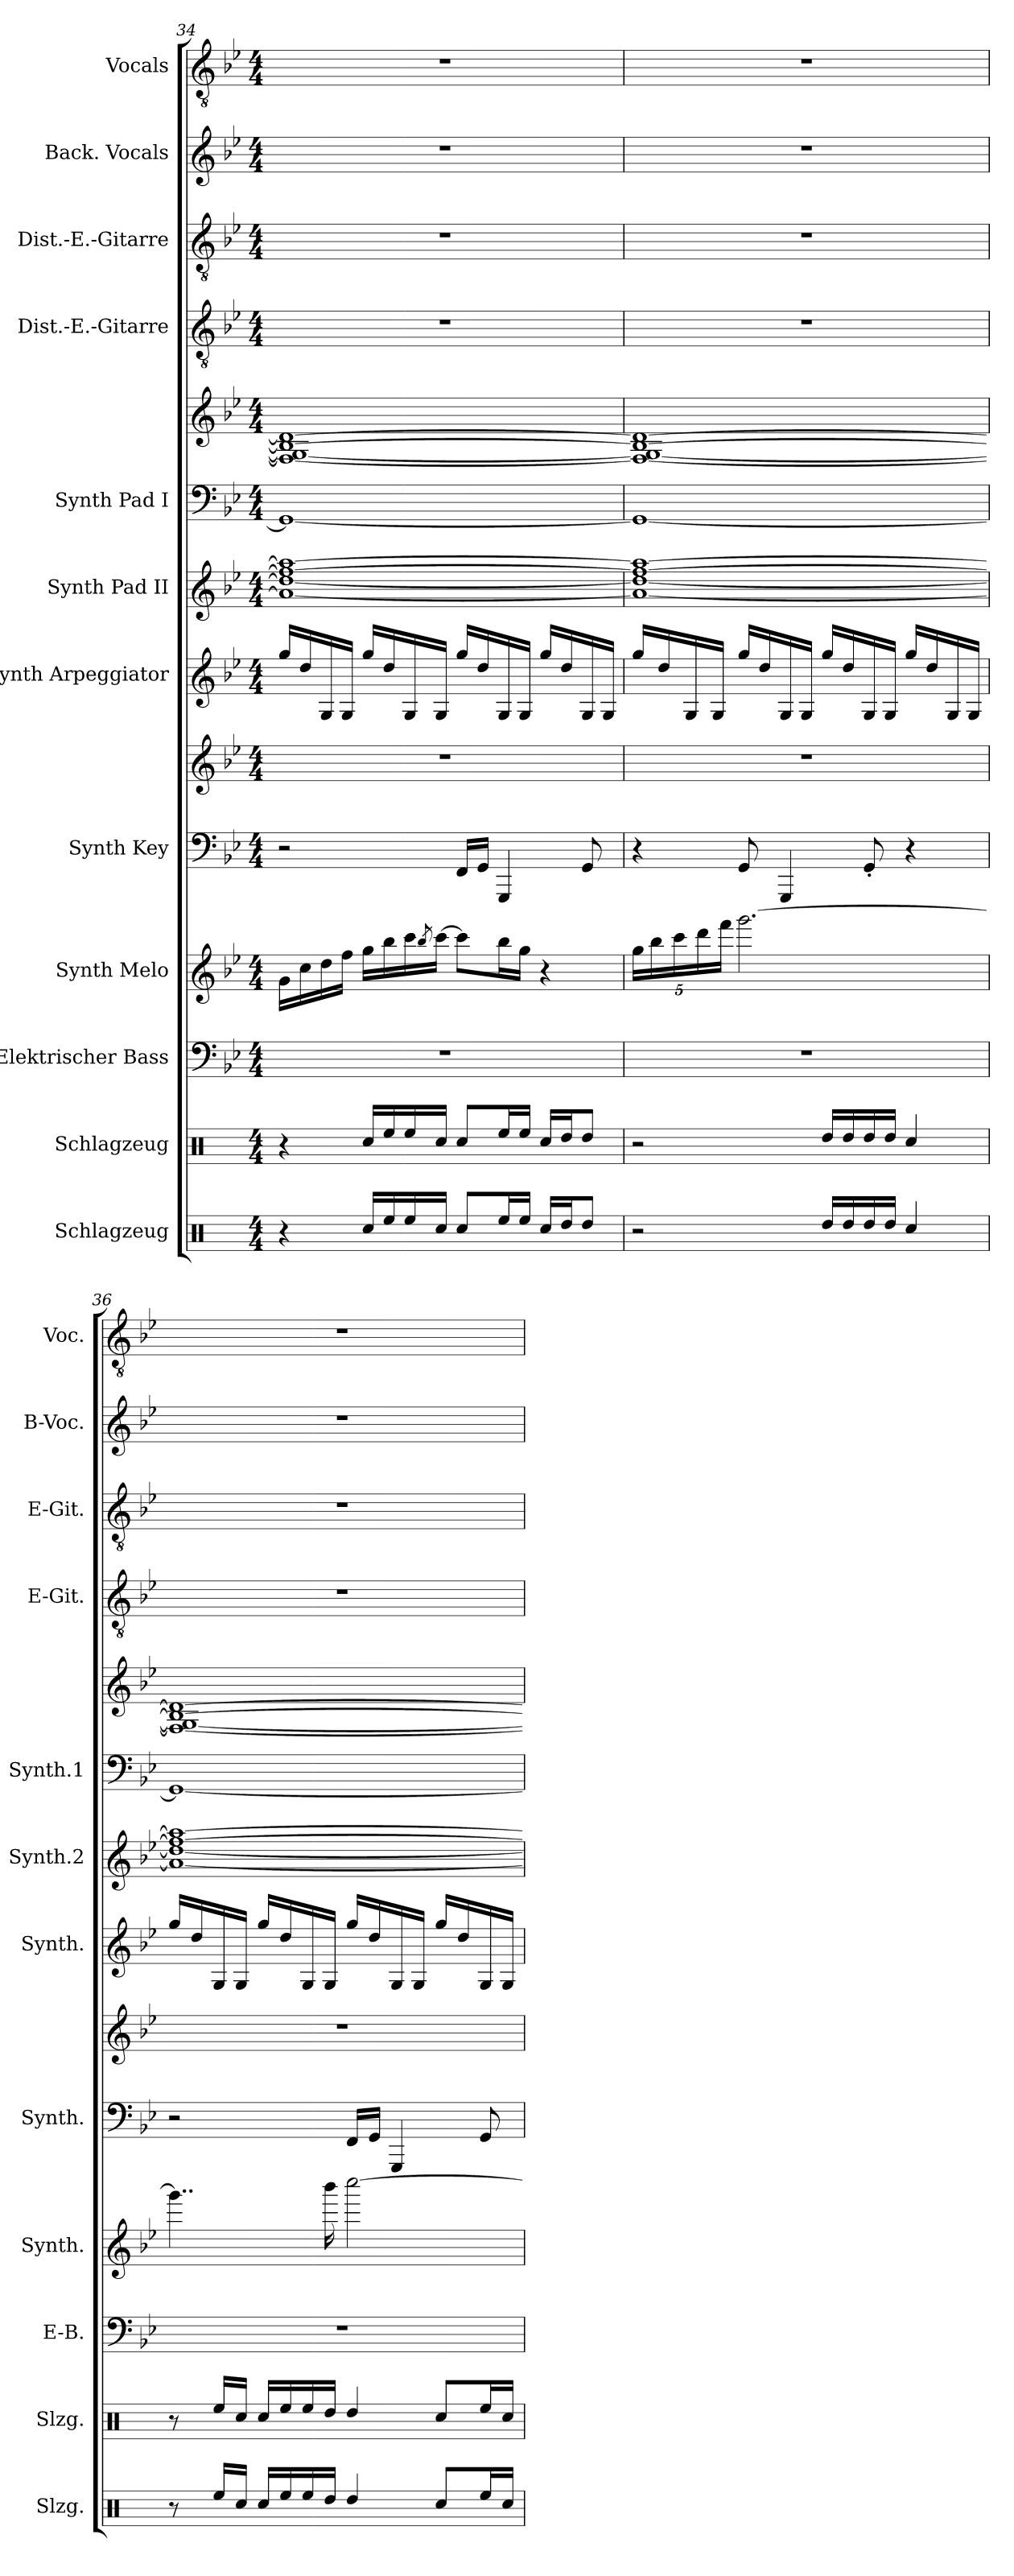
**kern	**kern	**kern	**kern	**kern	**kern	**kern	**kern	**kern	**kern	**kern	**kern	**kern	**kern
*part12	*part11	*part10	*part9	*part8	*part8	*part7	*part6	*part5	*part5	*part4	*part3	*part2	*part1
*staff14	*staff13	*staff12	*staff11	*staff10	*staff9	*staff8	*staff7	*staff6	*staff5	*staff4	*staff3	*staff2	*staff1
*I"Schlagzeug	*I"Schlagzeug	*I"Elektrischer Bass	*I"Synth Melo	*I"Synth Key	*	*I"Synth Arpeggiator	*I"Synth Pad II	*I"Synth Pad I	*	*I"Dist.-E.-Gitarre	*I"Dist.-E.-Gitarre	*I"Back. Vocals	*I"Vocals
*I'Slzg.	*I'Slzg.	*I'E-B.	*I'Synth.	*I'Synth.	*	*I'Synth.	*I'Synth.2	*I'Synth.1	*	*I'E-Git.	*I'E-Git.	*I'B-Voc.	*I'Voc.
*clefX	*clefX	*clefF4	*clefG2	*clefF4	*clefG2	*clefG2	*clefG2	*clefF4	*clefG2	*clefGv2	*clefGv2	*clefG2	*clefGv2
*	*	*ITrd7c12	*	*	*	*	*	*	*	*	*	*	*
*k[]	*k[]	*k[b-e-]	*k[b-e-]	*k[b-e-]	*k[b-e-]	*k[b-e-]	*k[b-e-]	*k[b-e-]	*k[b-e-]	*k[b-e-]	*k[b-e-]	*k[b-e-]	*k[b-e-]
*M4/4	*M4/4	*M4/4	*M4/4	*M4/4	*M4/4	*M4/4	*M4/4	*M4/4	*M4/4	*M4/4	*M4/4	*M4/4	*M4/4
=34	=34	=34	=34	=34	=34	=34	=34	=34	=34	=34	=34	=34	=34
4r	4r	1r	16g\LL	2r	1r	16gg/LL	1a_ 1dd_ 1ff_ 1aa_	1GG_	1F_ 1G_ 1B-_ 1d_	1r	1r	1r	1r
.	.	.	16cc\	.	.	16dd/	.	.	.	.	.	.	.
.	.	.	16dd\	.	.	16G/	.	.	.	.	.	.	.
.	.	.	16ff\JJ	.	.	16G/JJ	.	.	.	.	.	.	.
16Rcc/LL	16Rcc/LL	.	16gg\LL	.	.	16gg/LL	.	.	.	.	.	.	.
16Ree/	16Ree/	.	16bb-\	.	.	16dd/	.	.	.	.	.	.	.
16Ree/	16Ree/	.	16ccc\	.	.	16G/	.	.	.	.	.	.	.
.	.	.	8qbb-/	.	.	.	.	.	.	.	.	.	.
16Rcc/JJ	16Rcc/JJ	.	[16ccc\JJ	.	.	16G/JJ	.	.	.	.	.	.	.
8Rcc/L	8Rcc/L	.	8ccc\L]	16FF/LL	.	16gg/LL	.	.	.	.	.	.	.
.	.	.	.	16GG/JJ	.	16dd/	.	.	.	.	.	.	.
16Ree/L	16Ree/L	.	16bb-\L	4GGG/	.	16G/	.	.	.	.	.	.	.
16Ree/JJ	16Ree/JJ	.	16gg\JJ	.	.	16G/JJ	.	.	.	.	.	.	.
16Rcc/LL	16Rcc/LL	.	4r	.	.	16gg/LL	.	.	.	.	.	.	.
16Rdd/J	16Rdd/J	.	.	.	.	16dd/	.	.	.	.	.	.	.
8Rdd/J	8Rdd/J	.	.	8GG/	.	16G/	.	.	.	.	.	.	.
.	.	.	.	.	.	16G/JJ	.	.	.	.	.	.	.
!!LO:PB:g=z
=35	=35	=35	=35	=35	=35	=35	=35	=35	=35	=35	=35	=35	=35
*	*	*	*Xbrackettup	*	*	*	*	*	*	*	*	*	*
2r	2r	1r	20gg\LL	4r	1r	16gg/LL	1a_ 1dd_ 1ff_ 1aa_	1GG_	1F_ 1G_ 1B-_ 1d_	1r	1r	1r	1r
.	.	.	20bb-\	.	.	.	.	.	.	.	.	.	.
.	.	.	.	.	.	16dd/	.	.	.	.	.	.	.
.	.	.	20ccc\	.	.	.	.	.	.	.	.	.	.
.	.	.	.	.	.	16G/	.	.	.	.	.	.	.
.	.	.	20ddd\	.	.	.	.	.	.	.	.	.	.
.	.	.	.	.	.	16G/JJ	.	.	.	.	.	.	.
.	.	.	20fff\JJ	.	.	.	.	.	.	.	.	.	.
.	.	.	[2.ggg\	8GG/	.	16gg/LL	.	.	.	.	.	.	.
.	.	.	.	.	.	16dd/	.	.	.	.	.	.	.
.	.	.	.	4GGG/	.	16G/	.	.	.	.	.	.	.
.	.	.	.	.	.	16G/JJ	.	.	.	.	.	.	.
16Rdd/LL	16Rdd/LL	.	.	.	.	16gg/LL	.	.	.	.	.	.	.
16Rdd/	16Rdd/	.	.	.	.	16dd/	.	.	.	.	.	.	.
16Rdd/	16Rdd/	.	.	8GG'/	.	16G/	.	.	.	.	.	.	.
16Rdd/JJ	16Rdd/JJ	.	.	.	.	16G/JJ	.	.	.	.	.	.	.
4Rcc/	4Rcc/	.	.	4r	.	16gg/LL	.	.	.	.	.	.	.
.	.	.	.	.	.	16dd/	.	.	.	.	.	.	.
.	.	.	.	.	.	16G/	.	.	.	.	.	.	.
.	.	.	.	.	.	16G/JJ	.	.	.	.	.	.	.
=36	=36	=36	=36	=36	=36	=36	=36	=36	=36	=36	=36	=36	=36
8r	8r	1r	4..ggg\]	2r	1r	16gg/LL	1a_ 1dd_ 1ff_ 1aa_	1GG_	1F_ 1G_ 1B-_ 1d_	1r	1r	1r	1r
.	.	.	.	.	.	16dd/	.	.	.	.	.	.	.
16Ree/LL	16Ree/LL	.	.	.	.	16G/	.	.	.	.	.	.	.
16Rcc/JJ	16Rcc/JJ	.	.	.	.	16G/JJ	.	.	.	.	.	.	.
16Rcc/LL	16Rcc/LL	.	.	.	.	16gg/LL	.	.	.	.	.	.	.
16Ree/	16Ree/	.	.	.	.	16dd/	.	.	.	.	.	.	.
16Ree/	16Ree/	.	.	.	.	16G/	.	.	.	.	.	.	.
16Rdd/JJ	16Rdd/JJ	.	16bbb-\	.	.	16G/JJ	.	.	.	.	.	.	.
4Rdd/	4Rdd/	.	[2cccc\	16FF/LL	.	16gg/LL	.	.	.	.	.	.	.
.	.	.	.	16GG/JJ	.	16dd/	.	.	.	.	.	.	.
.	.	.	.	4GGG/	.	16G/	.	.	.	.	.	.	.
.	.	.	.	.	.	16G/JJ	.	.	.	.	.	.	.
8Rcc/L	8Rcc/L	.	.	.	.	16gg/LL	.	.	.	.	.	.	.
.	.	.	.	.	.	16dd/	.	.	.	.	.	.	.
16Ree/L	16Ree/L	.	.	8GG/	.	16G/	.	.	.	.	.	.	.
16Rcc/JJ	16Rcc/JJ	.	.	.	.	16G/JJ	.	.	.	.	.	.	.
=	=	=	=	=	=	=	=	=	=	=	=	=	=
*-	*-	*-	*-	*-	*-	*-	*-	*-	*-	*-	*-	*-	*-
